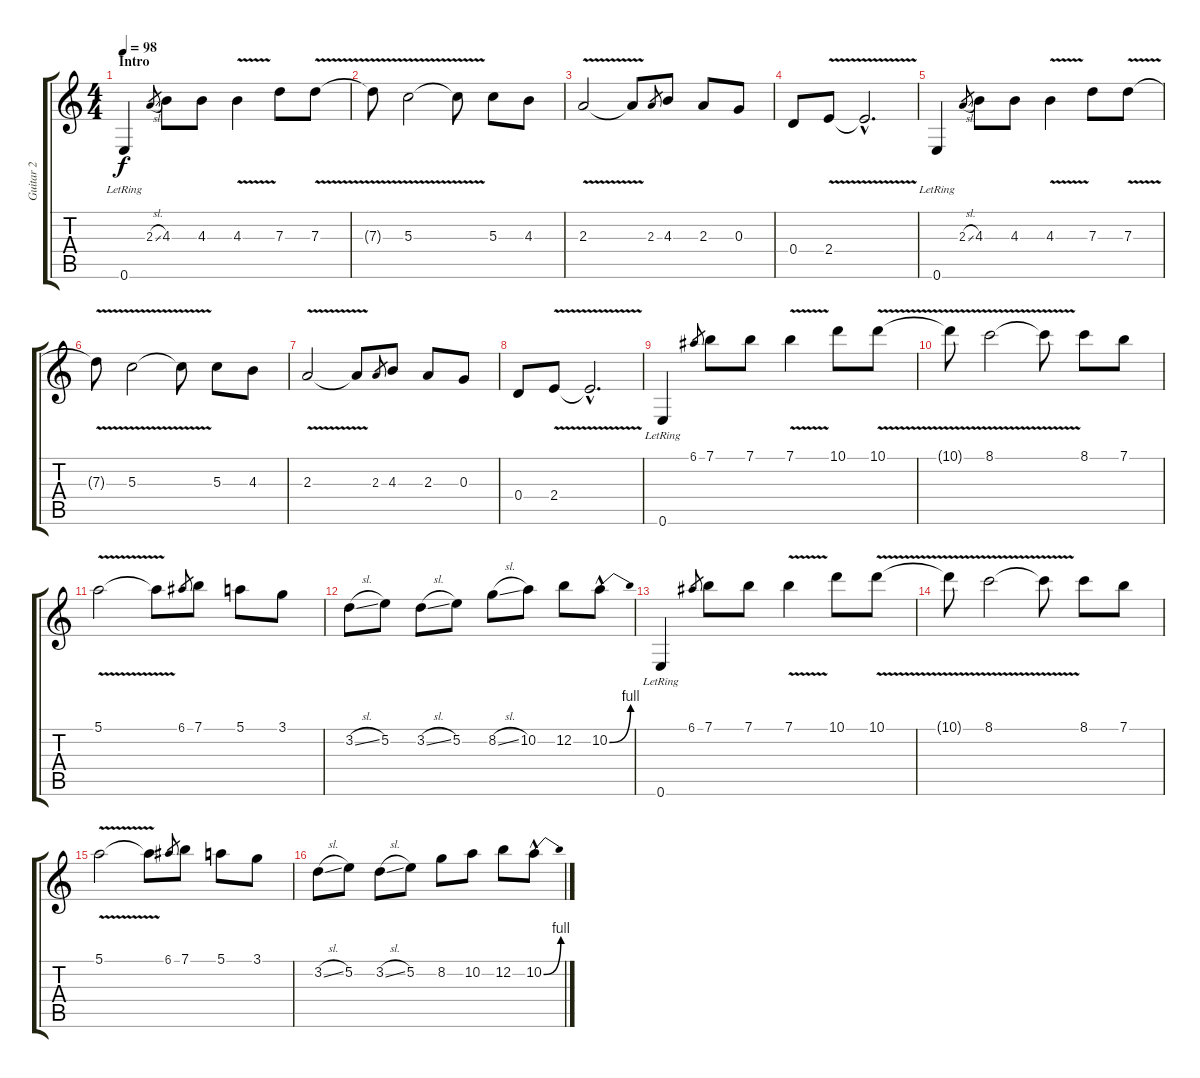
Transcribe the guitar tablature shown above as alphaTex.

\track ("Guitar 2" "Guitar 2") {instrument acousticguitarnylon}
\staff {score tabs}
\tuning (E4 B3 G3 D3 A2 E2) {hide}
\ts (4 4)
\section ("" "Intro")
\tempo 98
\clef g2
\ks c
0.6{lr}.4{dy f instrument acousticguitarnylon} 2.3{sl}.8{gr} 4.3.8 4.3.8 4.3{v}.4 7.3.8 7.3{v}.8 |
7.3{t}.8 5.3{v}.2 5.3{t}.8 5.3.8 4.3.8 |
2.3{v}.2 2.3{t}.8 2.3.8{gr} 4.3.8 2.3.8 0.3.8 |
0.4.8 2.4{v}.8 2.4{hac t}.2{d} |
0.6{lr}.4 2.3{sl}.8{gr} 4.3.8 4.3.8 4.3{v}.4 7.3.8 7.3{v}.8 |
7.3{t}.8 5.3{v}.2 5.3{t}.8 5.3.8 4.3.8 |
2.3{v}.2 2.3{t}.8 2.3.8{gr} 4.3.8 2.3.8 0.3.8 |
0.4.8 2.4{v}.8 2.4{hac t}.2{d} |
0.6{lr}.4 6.1.8{gr} 7.1.8 7.1.8 7.1{v}.4 10.1.8 10.1{v}.8 |
10.1{t}.8 8.1{v}.2 8.1{t}.8 8.1.8 7.1.8 |
5.1{v}.2 5.1{t}.8 6.1.8{gr} 7.1.8 5.1.8 3.1.8 |
3.2{sl}.8 5.2.8 3.2{sl}.8 5.2.8 8.2{sl}.8 10.2.8 12.2.8 10.2{be (bend 0 0 60 4) hac}.8 |
0.6{lr}.4 6.1.8{gr} 7.1.8 7.1.8 7.1{v}.4 10.1.8 10.1{v}.8 |
10.1{t}.8 8.1{v}.2 8.1{t}.8 8.1.8 7.1.8 |
5.1{v}.2 5.1{t}.8 6.1.8{gr} 7.1.8 5.1.8 3.1.8 |
3.2{sl}.8 5.2.8 3.2{sl}.8 5.2.8 8.2.8 10.2.8 12.2.8 10.2{be (bend 0 0 60 4) hac}.8
